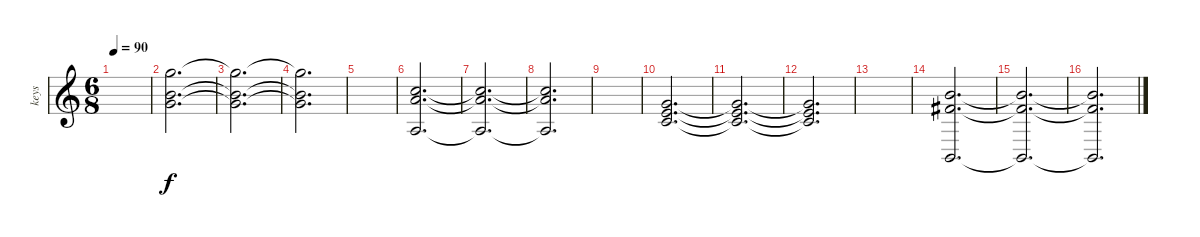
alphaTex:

\track ("keys" "keys") {instrument pad2warm}
\staff {score}
\tuning (E4 B3 G3 D3 A2 E2) {hide}
\ts (6 8)
\tempo 90
\clef g2
\ks c
|
(7.1 8.2 24.3).2{d volume 8} |
(7.1{t} 8.2{t} 24.3{t}).2{d volume 2} |
(7.1{t} 8.2{t} 24.3{t}).2{d} |
|
(8.1 10.2 2.3).2{d volume 8} |
(8.1{t} 10.2{t} 2.3{t}).2{d volume 2} |
(8.1{t} 10.2{t} 2.3{t}).2{d} |
|
(8.2 9.3 10.4).2{d volume 8} |
(8.2{t} 9.3{t} 10.4{t}).2{d volume 2} |
(8.2{t} 9.3{t} 10.4{t}).2{d} |
|
(7.1 7.2 2.5).2{d volume 8} |
(7.1{t} 7.2{t} 2.5{t}).2{d volume 2} |
(7.1{t} 7.2{t} 2.5{t}).2{d}
